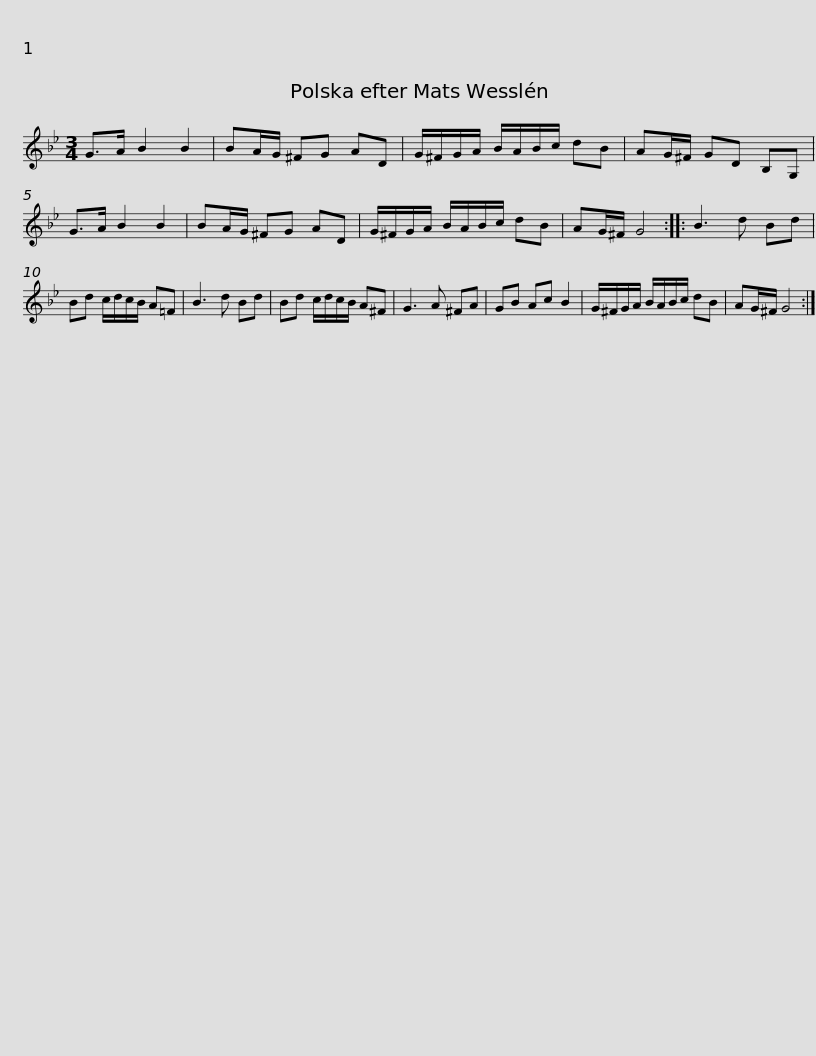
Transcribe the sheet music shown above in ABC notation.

X:1
L:1/8
M:3/4
I:linebreak $
K:Gmin
V:1 treble
V:1
 G>A B2 B2 | BA/G/ ^FG AD | G/^F/G/A/ B/A/B/c/ dB | AG/^F/ GD B,G, | G>A B2 B2 | %5
 BA/G/ ^FG AD |$ G/^F/G/A/ B/A/B/c/ dB | AG/^F/ G4 :: B3 d Bd | Bd c/d/c/B/ A=F | %10
 B3 d Bd | Bd c/d/c/B/ A^F |$ G3 A ^FA | GB Ac B2 | G/^F/G/A/ B/A/B/c/ dB | %15
 AG/^F/ G4 :| %16
